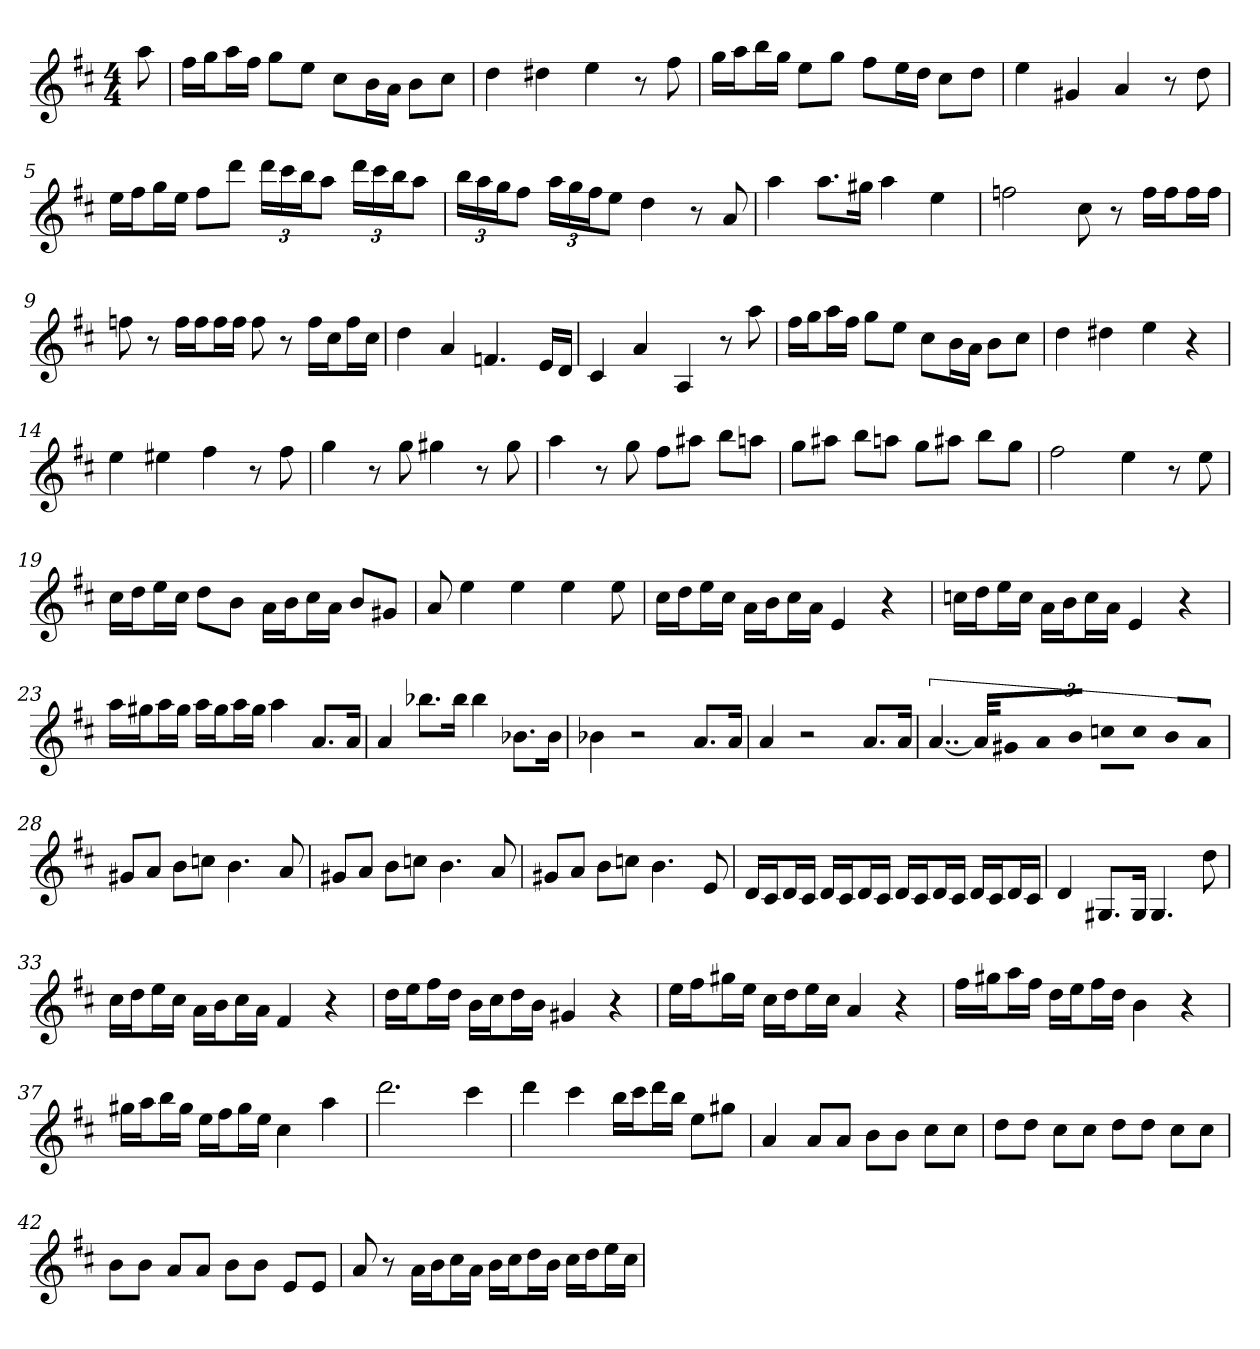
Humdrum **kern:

**kern
*part1
*staff1
*k[f#c#]
*D:
*M4/4
=
8aa
=1
16ff#LL
16ggJ
16aaL
16ff#JJ
8ggL
8eeJ
8cc#L
16bL
16aJJ
8bL
8cc#J
=2
4dd
4dd#X
4ee
8r
8ff#
=3
16ggLL
16aaJ
16bbL
16ggJJ
8eeL
8ggJ
8ff#L
16eeL
16ddJJ
8cc#L
8ddJ
=4
4ee
4g#X
4a
8r
8dd
=5
16eeLL
16ff#J
16ggL
16eeJJ
8ff#L
8dddJ
24dddLL
24ccc#
24bbJ
8aaJ
24dddLL
24ccc#
24bbJ
8aaJ
=6
24bbLL
24aa
24ggJ
8ff#J
24aaLL
24gg
24ff#J
8eeJ
4dd
8r
8a
=7
4aa
8.aaL
16gg#XJk
4aa
4ee
=8
2ffn
8cc#
8r
16ffLL
16ffJ
16ffL
16ffJJ
=9
8ffn
8r
16ffLL
16ffJ
16ffL
16ffJJ
8ff
8r
16ffLL
16cc#J
16ffL
16cc#JJ
=10
4dd
4a
4.fn
16eLL
16dJJ
=11
4c#
4a
4A
8r
8aa
=12
16ff#LL
16ggJ
16aaL
16ff#JJ
8ggL
8eeJ
8cc#L
16bL
16aJJ
8bL
8cc#J
=13
4dd
4dd#X
4ee
4r
=14
4ee
4ee#X
4ff#
8r
8ff#
=15
4gg
8r
8gg
4gg#X
8r
8gg#
=16
4aa
8r
8gg
8ff#L
8aa#XJ
8bbL
8aanJ
=17
8ggL
8aa#XJ
8bbL
8aanJ
8ggL
8aa#XJ
8bbL
8ggJ
=18
2ff#
4ee
8r
8ee
=19
16cc#LL
16ddJ
16eeL
16cc#JJ
8ddL
8bJ
16aLL
16bJ
16cc#L
16aJJ
8bL
8g#XJ
=20
8a
4ee
4ee
4ee
8ee
=21
16cc#LL
16ddJ
16eeL
16cc#JJ
16aLL
16bJ
16cc#L
16aJJ
4e
4r
=22
16ccnLL
16ddJ
16eeL
16ccJJ
16aLL
16bJ
16ccL
16aJJ
4e
4r
=23
16aaLL
16gg#XJ
16aaL
16gg#JJ
16aaLL
16gg#J
16aaL
16gg#JJ
4aa
8.aL
16aJk
=24
4a
8.bb-XL
16bb-Jk
4bb-
8.b-XL
16b-Jk
=25
4b-X
2r
8.aL
16aJk
=26
4a
2r
8.aL
16aJk
=27
[6..a
48aKLL]
16g#XJ
16aL
16bJJ
8ccnL
8ccJ
8bL
8aJ
=28
8g#XL
8aJ
8bL
8ccnJ
4.b
8a
=29
8g#XL
8aJ
8bL
8ccnJ
4.b
8a
=30
8g#XL
8aJ
8bL
8ccnJ
4.b
8e
=31
16dLL
16c#J
16dL
16c#JJ
16dLL
16c#J
16dL
16c#JJ
16dLL
16c#J
16dL
16c#JJ
16dLL
16c#J
16dL
16c#JJ
=32
4d
8.G#XL
16G#Jk
4.G#
8dd
=33
16cc#LL
16ddJ
16eeL
16cc#JJ
16aLL
16bJ
16cc#L
16aJJ
4f#
4r
=34
16ddLL
16eeJ
16ff#L
16ddJJ
16bLL
16cc#J
16ddL
16bJJ
4g#X
4r
=35
16eeLL
16ff#J
16gg#XL
16eeJJ
16cc#LL
16ddJ
16eeL
16cc#JJ
4a
4r
=36
16ff#LL
16gg#XJ
16aaL
16ff#JJ
16ddLL
16eeJ
16ff#L
16ddJJ
4b
4r
=37
16gg#XLL
16aaJ
16bbL
16gg#JJ
16eeLL
16ff#J
16gg#L
16eeJJ
4cc#
4aa
=38
2.ddd
4ccc#
=39
4ddd
4ccc#
16bbLL
16ccc#J
16dddL
16bbJJ
8eeL
8gg#XJ
=40
4a
8aL
8aJ
8bL
8bJ
8cc#L
8cc#J
=41
8ddL
8ddJ
8cc#L
8cc#J
8ddL
8ddJ
8cc#L
8cc#J
=42
8bL
8bJ
8aL
8aJ
8bL
8bJ
8eL
8eJ
=43
8a
8r
16aLL
16bJ
16cc#L
16aJJ
16bLL
16cc#J
16ddL
16bJJ
16cc#LL
16ddJ
16eeL
16cc#JJ
=
*-
